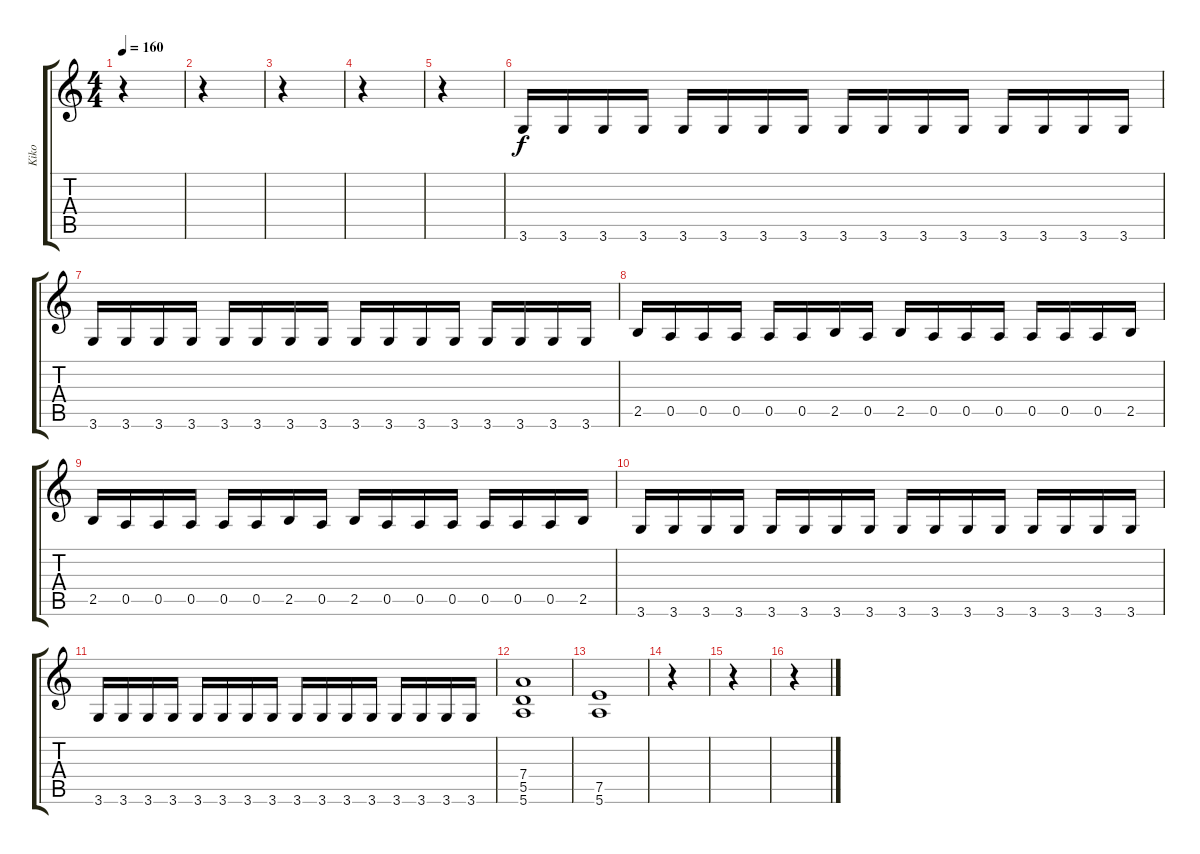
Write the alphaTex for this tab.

\track ("Kiko" "Kiko") {instrument distortionguitar}
\staff {score tabs}
\tuning (E4 B3 G3 D3 A2 E2) {hide}
\ts (4 4)
\tempo 160
\clef g2
\ks c
r.4{dy f} |
r.4 |
r.4 |
r.4 |
r.4 |
3.6.16 3.6.16 3.6.16 3.6.16 3.6.16 3.6.16 3.6.16 3.6.16 3.6.16 3.6.16 3.6.16 3.6.16 3.6.16 3.6.16 3.6.16 3.6.16 |
3.6.16 3.6.16 3.6.16 3.6.16 3.6.16 3.6.16 3.6.16 3.6.16 3.6.16 3.6.16 3.6.16 3.6.16 3.6.16 3.6.16 3.6.16 3.6.16 |
2.5.16 0.5.16 0.5.16 0.5.16 0.5.16 0.5.16 2.5.16 0.5.16 2.5.16 0.5.16 0.5.16 0.5.16 0.5.16 0.5.16 0.5.16 2.5.16 |
2.5.16 0.5.16 0.5.16 0.5.16 0.5.16 0.5.16 2.5.16 0.5.16 2.5.16 0.5.16 0.5.16 0.5.16 0.5.16 0.5.16 0.5.16 2.5.16 |
3.6.16 3.6.16 3.6.16 3.6.16 3.6.16 3.6.16 3.6.16 3.6.16 3.6.16 3.6.16 3.6.16 3.6.16 3.6.16 3.6.16 3.6.16 3.6.16 |
3.6.16 3.6.16 3.6.16 3.6.16 3.6.16 3.6.16 3.6.16 3.6.16 3.6.16 3.6.16 3.6.16 3.6.16 3.6.16 3.6.16 3.6.16 3.6.16 |
(7.4 5.5 5.6).1 |
(7.5 5.6).1 |
r.4 |
r.4 |
r.4
